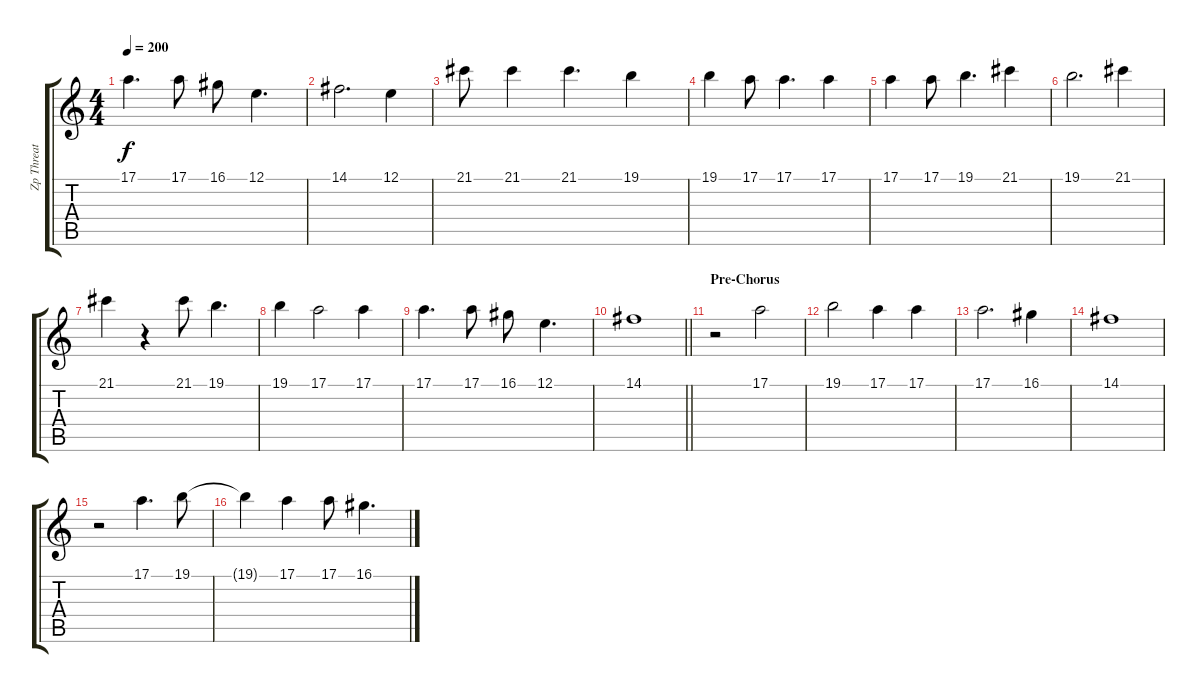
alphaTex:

\track ("Zp Threat | Vocals" "Zp Threat ") {instrument clarinet}
\staff {score tabs}
\tuning (E4 B3 G3 D3 A2 E2) {hide}
\ts (4 4)
\tempo 200
\clef g2
\ks c
17.1.4{d dy f} 17.1.8 16.1.8 12.1.4{d} |
14.1.2{d} 12.1.4 |
21.1.8 21.1.4 21.1.4{d} 19.1.4 |
19.1.4 17.1.8 17.1.4{d} 17.1.4 |
17.1.4 17.1.8 19.1.4{d} 21.1.4 |
19.1.2{d} 21.1.4 |
21.1.4 r.4 21.1.8 19.1.4{d} |
19.1.4 17.1.2 17.1.4 |
17.1.4{d} 17.1.8 16.1.8 12.1.4{d} |
\barLineRight lightlight
14.1.1 |
\section ("" "Pre-Chorus")
r.2 17.1.2 |
19.1.2 17.1.4 17.1.4 |
17.1.2{d} 16.1.4 |
14.1.1 |
r.2 17.1.4{d} 19.1.8 |
19.1{t}.4 17.1.4 17.1.8 16.1.4{d}
